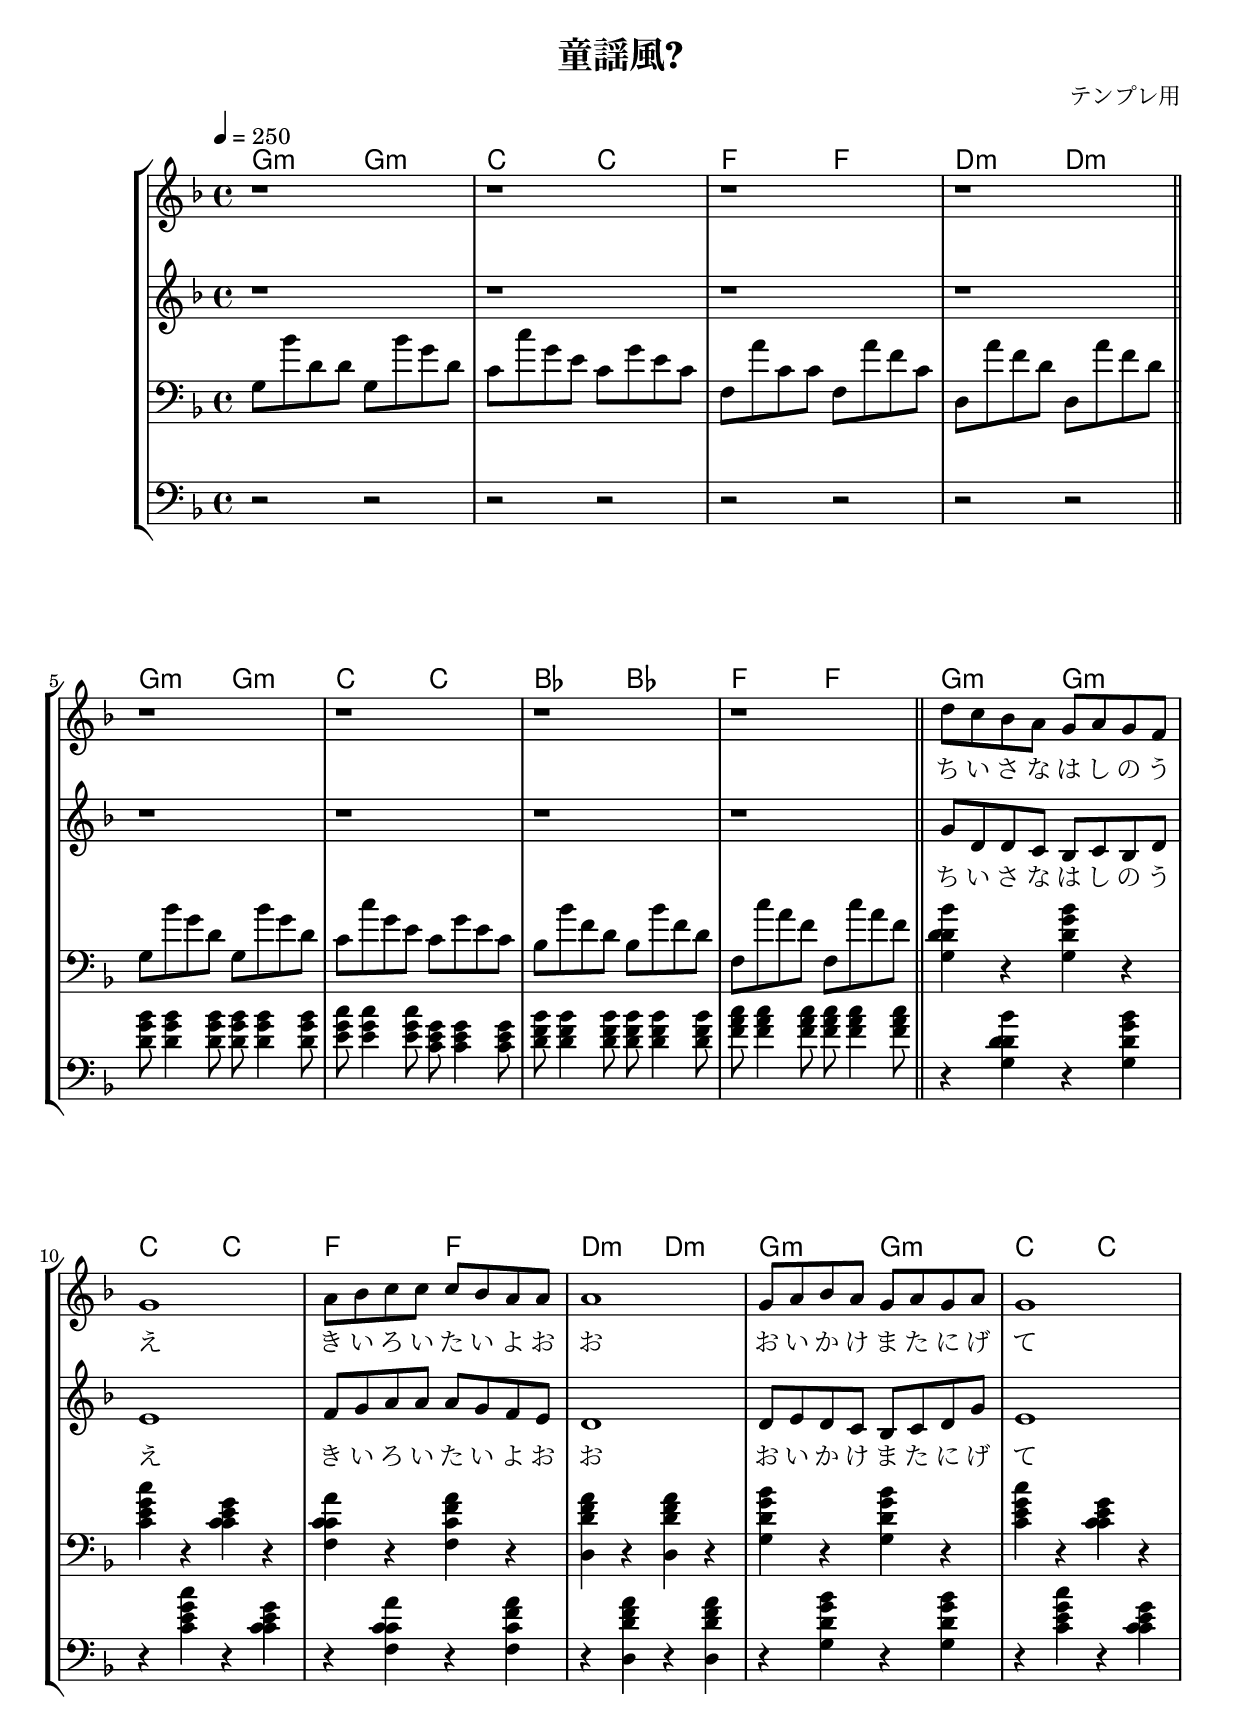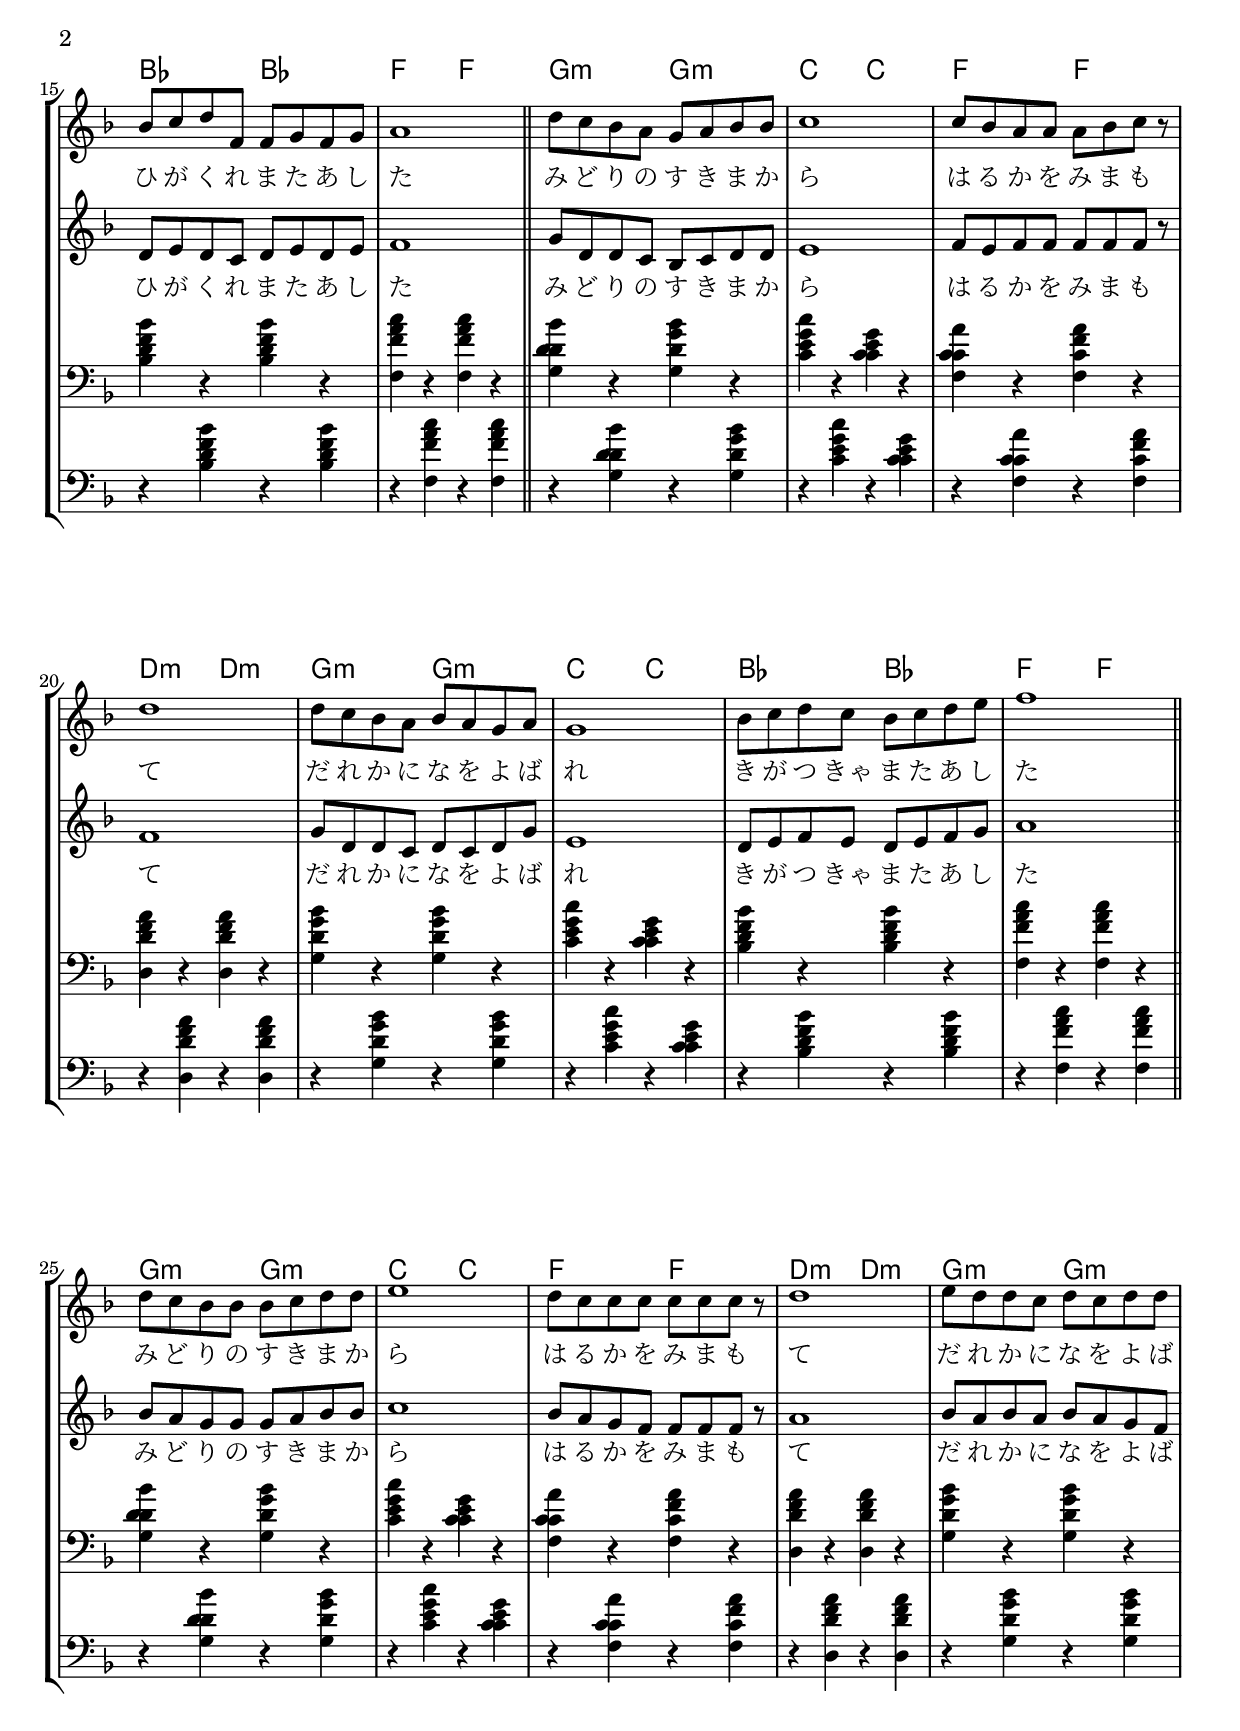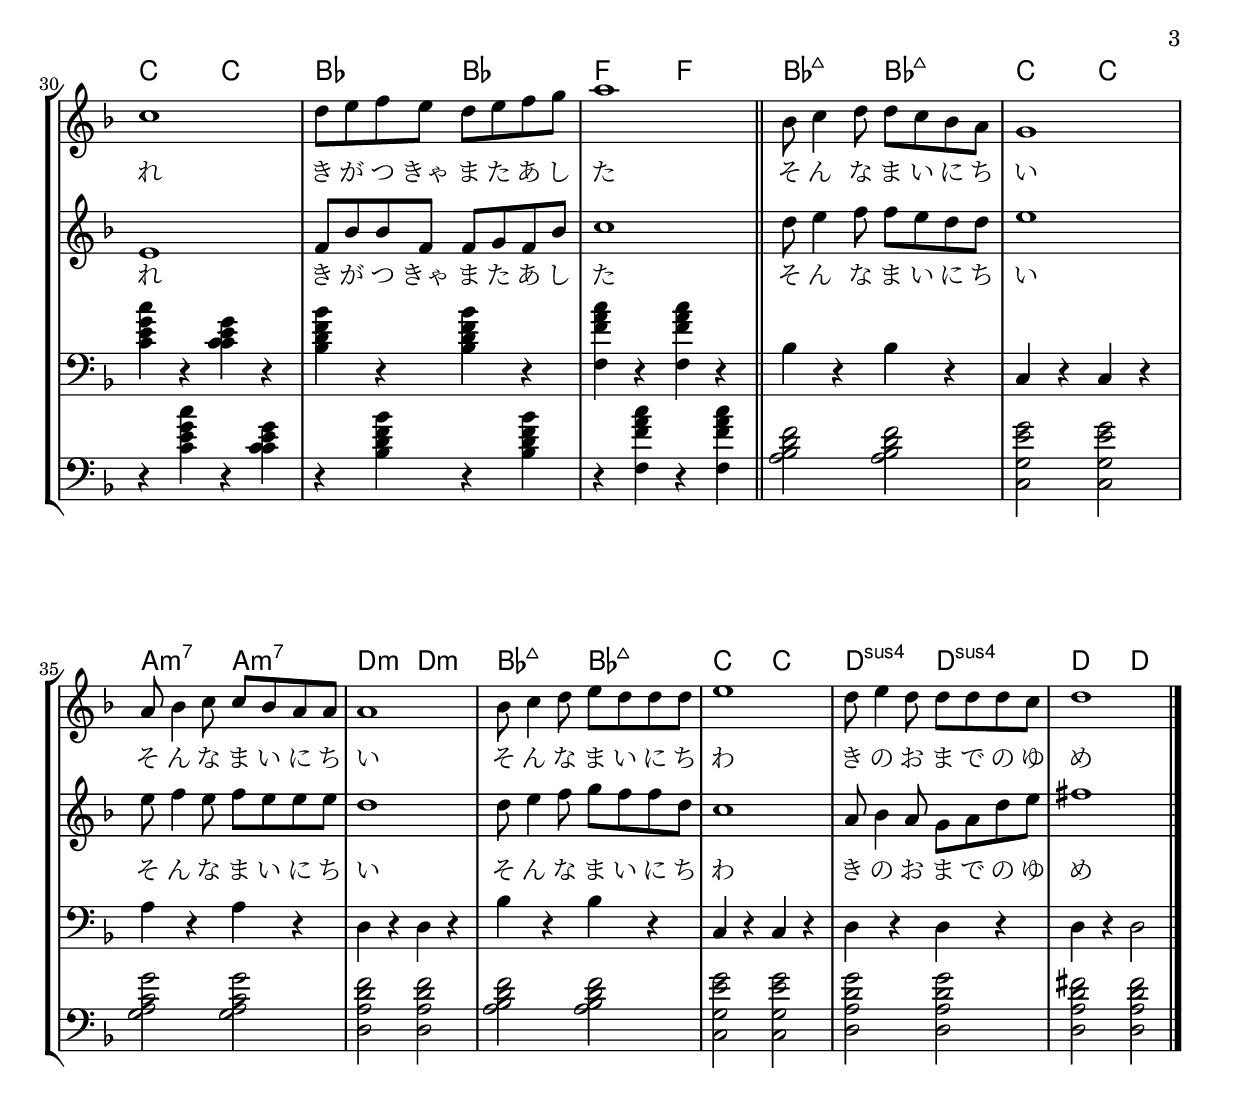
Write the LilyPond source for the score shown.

\version "2.12.1"

\header {
	title = \markup {童謡風?}
	composer = \markup \center-column {テンプレ用}
}

harmony = \chordmode {
	g2:m g:m c c f f d:m d:m 

	g:m g:m c c bes bes f f 

	g:m g:m c c f f d:m d:m g:m g:m c c bes bes f f 

	g:m g:m c c f f d:m d:m g:m g:m c c bes bes f f 

	g:m g:m c c f f d:m d:m g:m g:m c c bes bes f f 

	bes:maj7 bes:maj7 c c a:min7 a:min7 d:m d:m bes:maj7 bes:maj7 c c d:sus4 d:sus4 d d 
}

melody = {
	\key f \major
	\tempo 4 = 250
	r1 | r1 | r1 | r1   
	r1 | r1 | r1 | r1   
	\set Staff.midiInstrument = #"fss0.29"
	d''8  c''8  bes'8  a'8  g'8  a'8  g'8  f'8 
	g'1 
	a'8  bes'8  c''8  c''8  c''8  bes'8  a'8  a'8 
	a'1 
	g'8  a'8  bes'8  a'8  g'8  a'8  g'8  a'8 
	g'1 
	bes'8  c''8  d''8  f'8  f'8  g'8  f'8  g'8 
	a'1
	\set Staff.midiInstrument = #"fss0.29"
	d''8  c''8  bes'8  a'8  g'8  a'8  bes'8  bes'8 
	c''1 
	c''8  bes'8  a'8  a'8  a'8  bes'8  c''8  r8 
	d''1 
	d''8  c''8  bes'8  a'8  bes'8  a'8  g'8  a'8 
	g'1 
	bes'8  c''8  d''8  c''8  bes'8  c''8  d''8  e''8 
	f''1
	\set Staff.midiInstrument = #"Clarinet"
	d''8  c''8  bes'8  bes'8  bes'8  c''8  d''8  d''8 
	e''1 
	d''8  c''8  c''8  c''8  c''8  c''8  c''8  r8 
	d''1 
	e''8  d''8  d''8  c''8  d''8  c''8  d''8  d''8 
	c''1 
	d''8  e''8  f''8  e''8  d''8  e''8  f''8  g''8 
	a''1
	\set Staff.midiInstrument = #"fss0.29"
	bes'8  c''4  d''8  d''8  c''8  bes'8  a'8 
	g'1 
	a'8  bes'4  c''8  c''8  bes'8  a'8  a'8 
	a'1 
	bes'8  c''4  d''8  e''8  d''8  d''8  d''8 
	e''1 
	d''8  e''4  d''8  d''8  d''8  d''8  c''8 
	d''1
	\bar "|."
}

words = \lyricmode {
	
	
	ち  い  さ  な  は  し  の  う  え  き  い  ろ  い  た  い  よ  お  お  お  い  か  け  ま  た  に  げ  て  ひ  が  く  れ  ま  た  あ  し  た  
	み  ど  り  の  す  き  ま  か  ら  は  る  か  を  み  ま  も  て  だ  れ  か  に  な  を  よ  ば  れ  き  が  つ  きゃ  ま  た  あ  し  た  
	み  ど  り  の  す  き  ま  か  ら  は  る  か  を  み  ま  も  て  だ  れ  か  に  な  を  よ  ば  れ  き  が  つ  きゃ  ま  た  あ  し  た  
	そ  ん  な  ま  い  に  ち  い  そ  ん  な  ま  い  に  ち  い  そ  ん  な  ま  い  に  ち  わ  き  の  お  ま  で  の  ゆ  め  
}

secondmelody = {
	\key f \major
	\tempo 4 = 250
	r1 | r1 | r1 | r1   
	r1 | r1 | r1 | r1   
	\set Staff.midiInstrument = #"fss0.23"
	g'8  d'8  d'8  c'8  bes8  c'8  bes8  d'8 
	e'1 
	f'8  g'8  a'8  a'8  a'8  g'8  f'8  e'8 
	d'1 
	d'8  e'8  d'8  c'8  bes8  c'8  d'8  g'8 
	e'1 
	d'8  e'8  d'8  c'8  d'8  e'8  d'8  e'8 
	f'1
	\set Staff.midiInstrument = #"fss0.23"
	g'8  d'8  d'8  c'8  bes8  c'8  d'8  d'8 
	e'1 
	f'8  e'8  f'8  f'8  f'8  f'8  f'8  r8 
	f'1 
	g'8  d'8  d'8  c'8  d'8  c'8  d'8  g'8 
	e'1 
	d'8  e'8  f'8  e'8  d'8  e'8  f'8  g'8 
	a'1
	\set Staff.midiInstrument = #"Flute"
	bes'8  a'8  g'8  g'8  g'8  a'8  bes'8  bes'8 
	c''1 
	bes'8  a'8  g'8  f'8  f'8  f'8  f'8  r8 
	a'1 
	bes'8  a'8  bes'8  a'8  bes'8  a'8  g'8  f'8 
	e'1 
	f'8  bes'8  bes'8  f'8  f'8  g'8  f'8  bes'8 
	c''1
	\set Staff.midiInstrument = #"Clarinet"
	d''8  e''4  f''8  f''8  e''8  d''8  d''8 
	e''1 
	e''8  f''4  e''8  f''8  e''8  e''8  e''8 
	d''1 
	d''8  e''4  f''8  g''8  f''8  f''8  d''8 
	c''1 
	a'8  bes'4  a'8  g'8  a'8  d''8  e''8 
	fis''1
	\bar "|."
}

secondwords = \lyricmode {
	
	
	ち  い  さ  な  は  し  の  う  え  き  い  ろ  い  た  い  よ  お  お  お  い  か  け  ま  た  に  げ  て  ひ  が  く  れ  ま  た  あ  し  た  
	み  ど  り  の  す  き  ま  か  ら  は  る  か  を  み  ま  も  て  だ  れ  か  に  な  を  よ  ば  れ  き  が  つ  きゃ  ま  た  あ  し  た  
	み  ど  り  の  す  き  ま  か  ら  は  る  か  を  み  ま  も  て  だ  れ  か  に  な  を  よ  ば  れ  き  が  つ  きゃ  ま  た  あ  し  た  
	そ  ん  な  ま  い  に  ち  い  そ  ん  な  ま  い  に  ち  い  そ  ん  な  ま  い  に  ち  わ  き  の  お  ま  で  の  ゆ  め  
}

tempochange = {
	\tempo 4 = 250
	r1 | r1 | r1 | r1 \bar "||"
	\tempo 4 = 250
	r1 | r1 | r1 | r1 \bar "||"
	\tempo 4 = 250
	r1 | r1 | r1 | r1 | r1 | r1 | r1 | r1 \bar "||"
	\tempo 4 = 250
	r1 | r1 | r1 | r1 | r1 | r1 | r1 | r1 \bar "||"
	\tempo 4 = 250
	r1 | r1 | r1 | r1 | r1 | r1 | r1 | r1 \bar "||"
	\tempo 4 = 250
	r1 | r1 | r1 | r1 | r1 | r1 | r1 | r1 \bar "|."
}

mainacc = {
	\clef bass
	\set Staff.midiInstrument = #"Reed organ"
	\key f \major
	\tempo 4 = 250
	g8 bes' d' d'
	g8 bes' g' d'
	c'8 c'' g' e'
	c'8 g' e' c'
	f8 a' c' c'
	f8 a' f' c'
	d8 a' f' d'
	d8 a' f' d'
	\bar "||"

	\set Staff.midiInstrument = #"Reed organ"
	g8 bes' g' d'
	g8 bes' g' d'
	c'8 c'' g' e'
	c'8 g' e' c'
	bes8 bes' f' d'
	bes8 bes' f' d'
	f8 c'' a' f'
	f8 c'' a' f'
	\bar "||"

	\set Staff.midiInstrument = #"Fretless Bass"
	<g d' d' bes'>4 r4
	<g d' g' bes'>4 r4
	<c' e' g' c''>4 r4
	<c' c' e' g'>4 r4
	<f c' c' a'>4 r4
	<f c' f' a'>4 r4
	<d d' f' a'>4 r4
	<d d' f' a'>4 r4
	<g d' g' bes'>4 r4
	<g d' g' bes'>4 r4
	<c' e' g' c''>4 r4
	<c' c' e' g'>4 r4
	<bes d' f' bes'>4 r4
	<bes d' f' bes'>4 r4
	<f f' a' c''>4 r4
	<f f' a' c''>4 r4
	\bar "||"

	\set Staff.midiInstrument = #"Fretless Bass"
	<g d' d' bes'>4 r4
	<g d' g' bes'>4 r4
	<c' e' g' c''>4 r4
	<c' c' e' g'>4 r4
	<f c' c' a'>4 r4
	<f c' f' a'>4 r4
	<d d' f' a'>4 r4
	<d d' f' a'>4 r4
	<g d' g' bes'>4 r4
	<g d' g' bes'>4 r4
	<c' e' g' c''>4 r4
	<c' c' e' g'>4 r4
	<bes d' f' bes'>4 r4
	<bes d' f' bes'>4 r4
	<f f' a' c''>4 r4
	<f f' a' c''>4 r4
	\bar "||"

	\set Staff.midiInstrument = #"Fretless Bass"
	<g d' d' bes'>4 r4
	<g d' g' bes'>4 r4
	<c' e' g' c''>4 r4
	<c' c' e' g'>4 r4
	<f c' c' a'>4 r4
	<f c' f' a'>4 r4
	<d d' f' a'>4 r4
	<d d' f' a'>4 r4
	<g d' g' bes'>4 r4
	<g d' g' bes'>4 r4
	<c' e' g' c''>4 r4
	<c' c' e' g'>4 r4
	<bes d' f' bes'>4 r4
	<bes d' f' bes'>4 r4
	<f f' a' c''>4 r4
	<f f' a' c''>4 r4
	\bar "||"

	\set Staff.midiInstrument = #"Pizzicato Strings"
	bes4 r4
	bes4 r4
	c4 r4
	c4 r4
	a4 r4
	a4 r4
	d4 r4
	d4 r4
	bes4 r4
	bes4 r4
	c4 r4
	c4 r4
	d4 r4
	d4 r4
	d4 r4
	d2
	\bar "|."
}

subacc = {
	\clef bass
	\set Staff.midiInstrument = #"Acoustic grand"
	\key f \major
	\tempo 4 = 250
	r2
	r2
	r2
	r2
	r2
	r2
	r2
	r2
	\bar "||"

	\set Staff.midiInstrument = #"Fretless Bass"
	<d' g' bes'>8 <d' g' bes'>4 <d' g' bes'>8
	<d' g' bes'>8 <d' g' bes'>4 <d' g' bes'>8
	<e' g' c''>8 <e' g' c''>4 <e' g' c''>8
	<c' e' g'>8 <c' e' g'>4 <c' e' g'>8
	<d' f' bes'>8 <d' f' bes'>4 <d' f' bes'>8
	<d' f' bes'>8 <d' f' bes'>4 <d' f' bes'>8
	<f' a' c''>8 <f' a' c''>4 <f' a' c''>8
	<f' a' c''>8 <f' a' c''>4 <f' a' c''>8
	\bar "||"

	\set Staff.midiInstrument = #"Reed organ"
	r4 <g d' d' bes'>4
	r4 <g d' g' bes'>4
	r4 <c' e' g' c''>4
	r4 <c' c' e' g'>4
	r4 <f c' c' a'>4
	r4 <f c' f' a'>4
	r4 <d d' f' a'>4
	r4 <d d' f' a'>4
	r4 <g d' g' bes'>4
	r4 <g d' g' bes'>4
	r4 <c' e' g' c''>4
	r4 <c' c' e' g'>4
	r4 <bes d' f' bes'>4
	r4 <bes d' f' bes'>4
	r4 <f f' a' c''>4
	r4 <f f' a' c''>4
	\bar "||"

	\set Staff.midiInstrument = #"Reed organ"
	r4 <g d' d' bes'>4
	r4 <g d' g' bes'>4
	r4 <c' e' g' c''>4
	r4 <c' c' e' g'>4
	r4 <f c' c' a'>4
	r4 <f c' f' a'>4
	r4 <d d' f' a'>4
	r4 <d d' f' a'>4
	r4 <g d' g' bes'>4
	r4 <g d' g' bes'>4
	r4 <c' e' g' c''>4
	r4 <c' c' e' g'>4
	r4 <bes d' f' bes'>4
	r4 <bes d' f' bes'>4
	r4 <f f' a' c''>4
	r4 <f f' a' c''>4
	\bar "||"

	\set Staff.midiInstrument = #"Reed organ"
	r4 <g d' d' bes'>4
	r4 <g d' g' bes'>4
	r4 <c' e' g' c''>4
	r4 <c' c' e' g'>4
	r4 <f c' c' a'>4
	r4 <f c' f' a'>4
	r4 <d d' f' a'>4
	r4 <d d' f' a'>4
	r4 <g d' g' bes'>4
	r4 <g d' g' bes'>4
	r4 <c' e' g' c''>4
	r4 <c' c' e' g'>4
	r4 <bes d' f' bes'>4
	r4 <bes d' f' bes'>4
	r4 <f f' a' c''>4
	r4 <f f' a' c''>4
	\bar "||"

	\set Staff.midiInstrument = #"Reed organ"
	<bes a d' f'>2
	<bes a d' f'>2
	<c g e' g'>2
	<c g e' g'>2
	<a g c' g'>2
	<a g c' g'>2
	<d a d' f'>2
	<d a d' f'>2
	<bes a d' f'>2
	<bes a d' f'>2
	<c g e' g'>2
	<c g e' g'>2
	<d a d' g'>2
	<d a d' g'>2
	<d a d' fis'>2
	<d a d' fis'>2
	\bar "|."
}

percA = {
	\drummode {
	r1 |r1 |r1 |r1 \bar "||"
	r1 |r1 |r1 |r1 \bar "||"
	r1 |r1 |r1 |r1 |r1 |r1 |r1 |r1 \bar "||"
	r1 |r1 |r1 |r1 |r1 |r1 |r1 |r1 \bar "||"
	r1 |r1 |r1 |r1 |r1 |r1 |r1 |r1 \bar "||"
	r1 |r1 |r1 |r1 |r1 |r1 |r1 |r1 \bar "|."
	}
}

percB = {
	\drummode {
	r1 |r1 |r1 |r1 \bar "||"
	r1 |r1 |r1 |r1 \bar "||"
	r1 |r1 |r1 |r1 |r1 |r1 |r1 |r1 \bar "||"
	r1 |r1 |r1 |r1 |r1 |r1 |r1 |r1 \bar "||"
	r1 |r1 |r1 |r1 |r1 |r1 |r1 |r1 \bar "||"
	r1 |r1 |r1 |r1 |r1 |r1 |r1 |r1 \bar "|."
	}
}

percC = {
	\drummode {
	r1 |r1 |r1 |r1 \bar "||"
	r1 |r1 |r1 |r1 \bar "||"
	r1 |r1 |r1 |r1 |r1 |r1 |r1 |r1 \bar "||"
	r1 |r1 |r1 |r1 |r1 |r1 |r1 |r1 \bar "||"
	r1 |r1 |r1 |r1 |r1 |r1 |r1 |r1 \bar "||"
	r1 |r1 |r1 |r1 |r1 |r1 |r1 |r1 \bar "|."
	}
}

percD = {
	\drummode {
	r1 |r1 |r1 |r1 \bar "||"
	r1 |r1 |r1 |r1 \bar "||"
	r1 |r1 |r1 |r1 |r1 |r1 |r1 |r1 \bar "||"
	r1 |r1 |r1 |r1 |r1 |r1 |r1 |r1 \bar "||"
	r1 |r1 |r1 |r1 |r1 |r1 |r1 |r1 \bar "||"
	r1 |r1 |r1 |r1 |r1 |r1 |r1 |r1 \bar "|."
	}
}

percE = {
	\drummode {
	r1 |r1 |r1 |r1 \bar "||"
	r1 |r1 |r1 |r1 \bar "||"
	r1 |r1 |r1 |r1 |r1 |r1 |r1 |r1 \bar "||"
	r1 |r1 |r1 |r1 |r1 |r1 |r1 |r1 \bar "||"
	r1 |r1 |r1 |r1 |r1 |r1 |r1 |r1 \bar "||"
	r1 |r1 |r1 |r1 |r1 |r1 |r1 |r1 \bar "|."
	}
}

\score {
	<<
		\new StaffGroup <<
			\new ChordNames {\harmony}
			\new Voice = "melody" {\melody}
			\new Lyrics \lyricsto "melody" \words
			\new Voice = "secondmelody" {\secondmelody}
			\new Lyrics \lyricsto "secondmelody" \secondwords
			\new Staff = "mainacc" {\mainacc}
			\new Staff = "subacc" {\subacc}
		>>
	>>
	\layout { }
}
